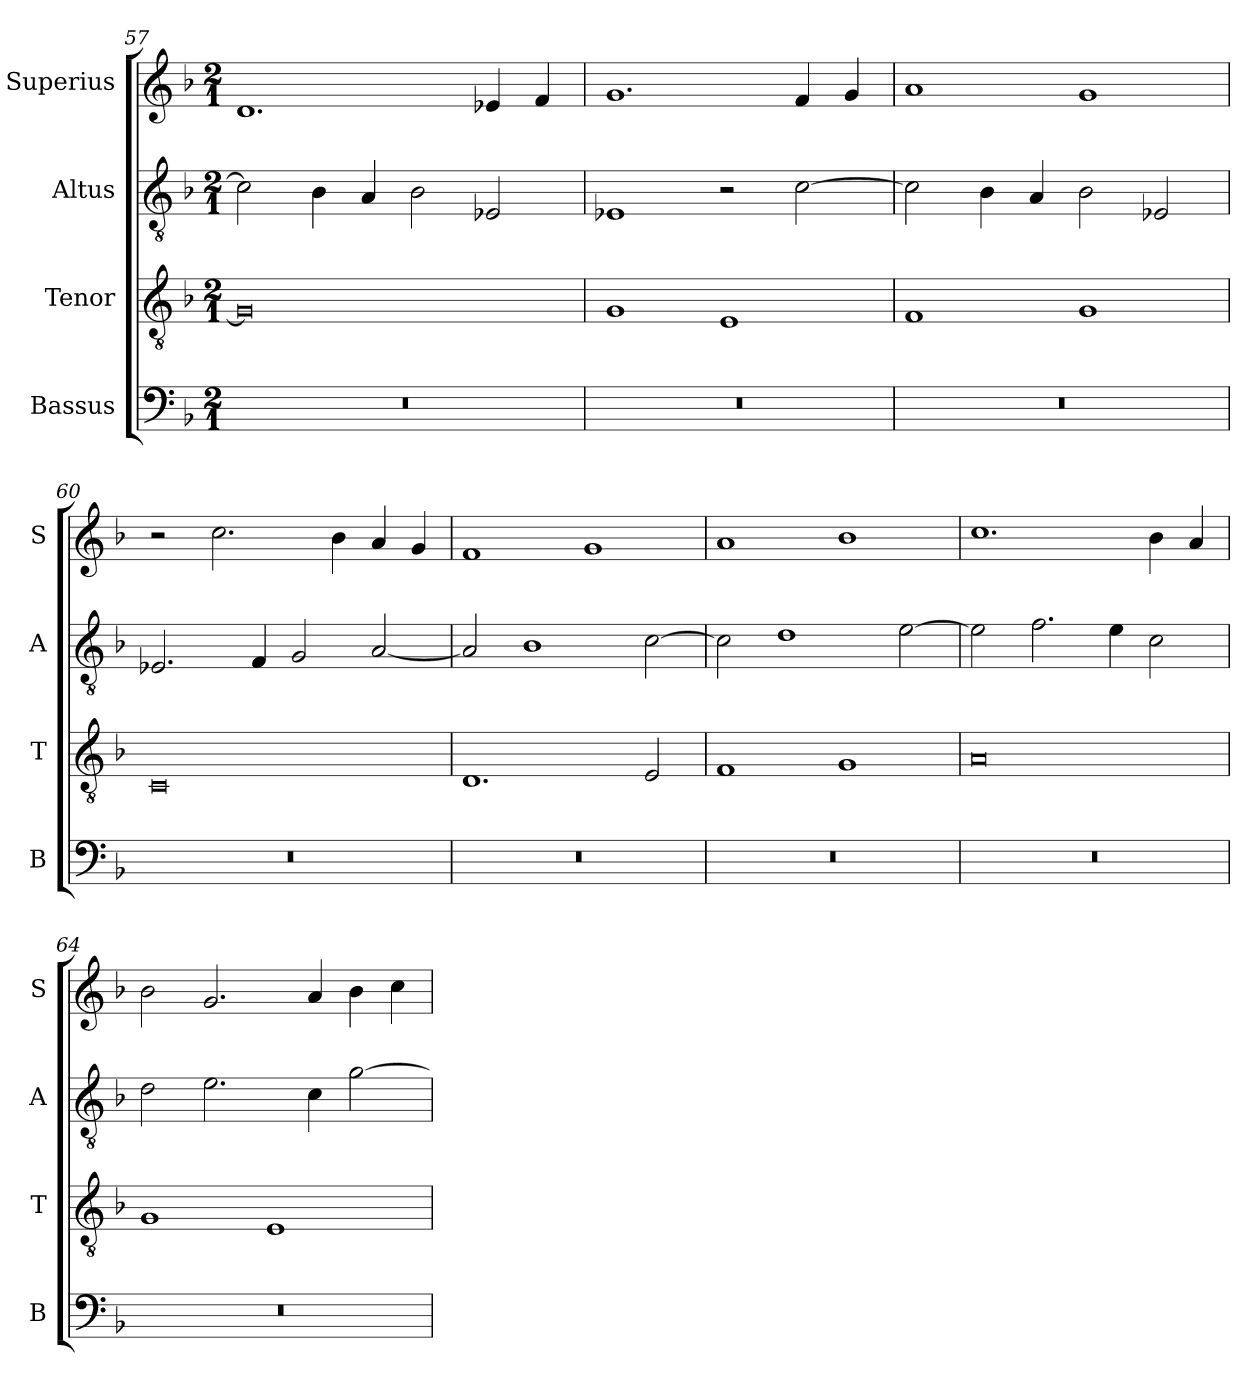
**kern	**kern	**kern	**kern
*part4	*part3	*part2	*part1
*staff4	*staff3	*staff2	*staff1
*I"Bassus	*I"Tenor	*I"Altus	*I"Superius
*I'B	*I'T	*I'A	*I'S
*clefF4	*clefGv2	*clefGv2	*clefG2
*k[b-]	*k[b-]	*k[b-]	*k[b-]
*M2/1	*M2/1	*M2/1	*M2/1
=57	=57	=57	=57
0r	0G]	2c\]	1.d
.	.	4B-\	.
.	.	4A/	.
.	.	2B-\	.
.	.	2E-X/	4e-X/
.	.	.	4f/
=58	=58	=58	=58
0r	1G	1E-X	1.g
.	1E	2r	.
.	.	[2c\	4f/
.	.	.	4g/
=59	=59	=59	=59
0r	1F	2c\]	1a
.	.	4B-\	.
.	.	4A/	.
.	1G	2B-\	1g
.	.	2E-X/	.
=60	=60	=60	=60
0r	0C	2.E-X/	2r
.	.	.	2.cc\
.	.	4F/	.
.	.	2G/	.
.	.	.	4b-\
.	.	[2A/	4a/
.	.	.	4g/
=61	=61	=61	=61
0r	1.D	2A/]	1f
.	.	1B-	.
.	.	.	1g
.	2E/	[2c\	.
=62	=62	=62	=62
0r	1F	2c\]	1a
.	.	1d	.
.	1G	.	1b-
.	.	[2e\	.
=63	=63	=63	=63
0r	0A	2e\]	1.cc
.	.	2.f\	.
.	.	4e\	.
.	.	2c\	4b-\
.	.	.	4a/
=64	=64	=64	=64
0r	1G	2d\	2b-\
.	.	2.e\	2.g/
.	1E	.	.
.	.	4c\	4a/
.	.	[2g\	4b-\
.	.	.	4cc\
=	=	=	=
*-	*-	*-	*-
